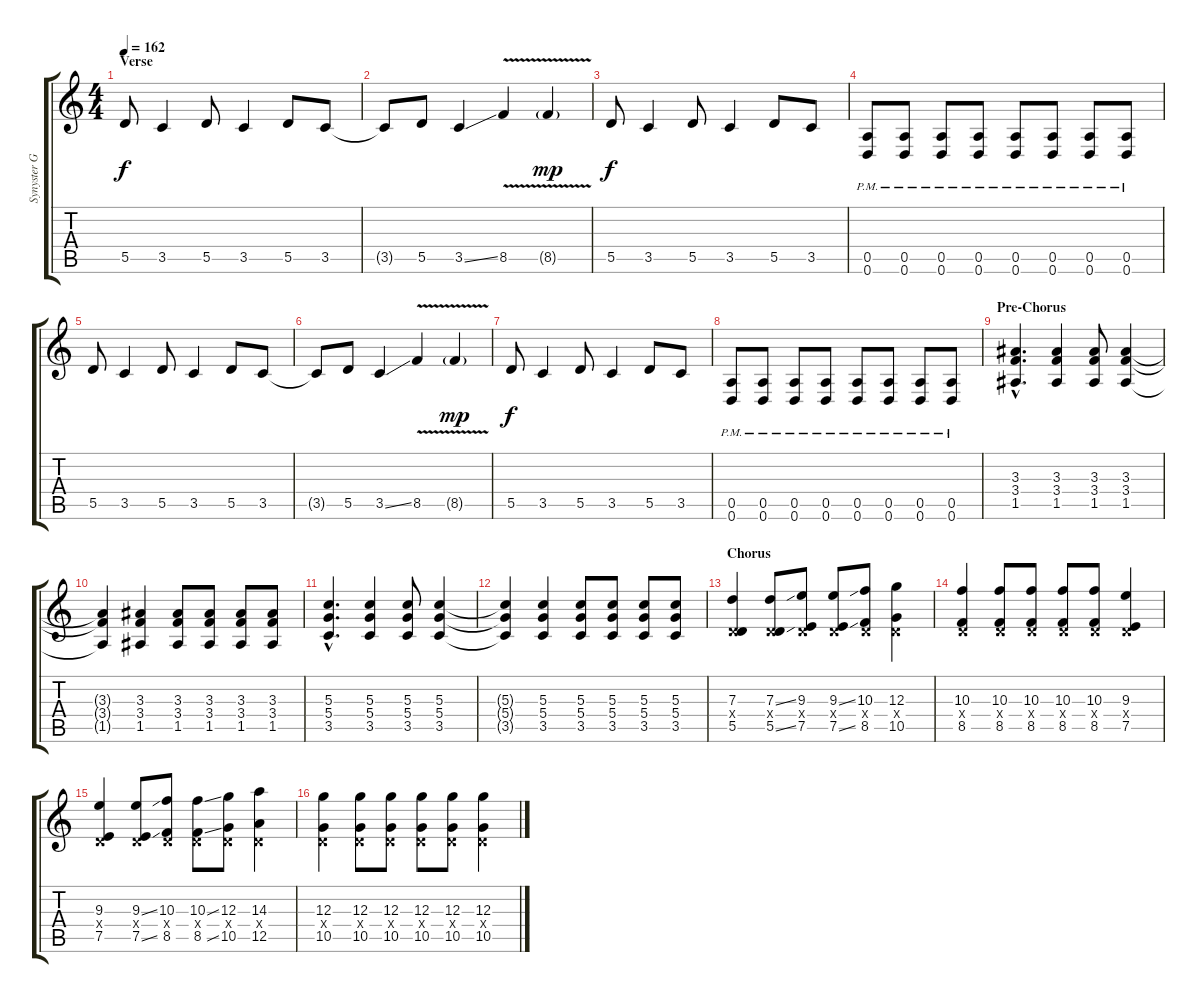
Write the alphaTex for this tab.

\track ("Synyster Gates" "Synyster G") {instrument distortionguitar}
\staff {score tabs}
\tuning (E4 B3 G3 D3 A2 D2) {hide}
\ts (4 4)
\section ("" "Verse")
\tempo 162
\clef g2
\ks c
5.5.8{dy f} 3.5.4 5.5.8 3.5.4 5.5.8 3.5.8 |
3.5{t}.8 5.5.8 3.5{ss}.4 8.5{v}.4 8.5{v g}.4{dy mp} |
5.5.8{dy f} 3.5.4 5.5.8 3.5.4 5.5.8 3.5.8 |
(0.5{pm} 0.6{pm}).8 (0.5{pm} 0.6{pm}).8 (0.5{pm} 0.6{pm}).8 (0.5{pm} 0.6{pm}).8 (0.5{pm} 0.6{pm}).8 (0.5{pm} 0.6{pm}).8 (0.5{pm} 0.6{pm}).8 (0.5{pm} 0.6{pm}).8 |
5.5.8 3.5.4 5.5.8 3.5.4 5.5.8 3.5.8 |
3.5{t}.8 5.5.8 3.5{ss}.4 8.5{v}.4 8.5{v g}.4{dy mp} |
5.5.8{dy f} 3.5.4 5.5.8 3.5.4 5.5.8 3.5.8 |
(0.5{pm} 0.6{pm}).8 (0.5{pm} 0.6{pm}).8 (0.5{pm} 0.6{pm}).8 (0.5{pm} 0.6{pm}).8 (0.5{pm} 0.6{pm}).8 (0.5{pm} 0.6{pm}).8 (0.5{pm} 0.6{pm}).8 (0.5{pm} 0.6{pm}).8 |
\section ("" "Pre-Chorus")
(3.3{hac} 3.4{hac} 1.5{hac}).4{d} (3.3 3.4 1.5).4 (3.3 3.4 1.5).8 (3.3 3.4 1.5).4 |
(3.3{t} 3.4{t} 1.5{t}).4 (3.3 3.4 1.5).4 (3.3 3.4 1.5).8 (3.3 3.4 1.5).8 (3.3 3.4 1.5).8 (3.3 3.4 1.5).8 |
(5.3{hac} 5.4{hac} 3.5{hac}).4{d} (5.3 5.4 3.5).4 (5.3 5.4 3.5).8 (5.3 5.4 3.5).4 |
(5.3{t} 5.4{t} 3.5{t}).4 (5.3 5.4 3.5).4 (5.3 5.4 3.5).8 (5.3 5.4 3.5).8 (5.3 5.4 3.5).8 (5.3 5.4 3.5).8 |
\section ("" "Chorus")
(7.3 0.4{x} 5.5).4{volume 12} (7.3{ss} 0.4{x} 5.5{ss}).8 (9.3 0.4{x} 7.5).8 (9.3{ss} 0.4{x} 7.5{ss}).8 (10.3 0.4{x} 8.5).8 (12.3 0.4{x} 10.5).4 |
(10.3 0.4{x} 8.5).4 (10.3 0.4{x} 8.5).8 (10.3 0.4{x} 8.5).8 (10.3 0.4{x} 8.5).8 (10.3 0.4{x} 8.5).8 (9.3 0.4{x} 7.5).4 |
(9.3 0.4{x} 7.5).4 (9.3{ss} 0.4{x} 7.5{ss}).8 (10.3 0.4{x} 8.5).8 (10.3{ss} 0.4{x} 8.5{ss}).8 (12.3 0.4{x} 10.5).8 (14.3 0.4{x} 12.5).4 |
(12.3 0.4{x} 10.5).4 (12.3 0.4{x} 10.5).8 (12.3 0.4{x} 10.5).8 (12.3 0.4{x} 10.5).8 (12.3 0.4{x} 10.5).8 (12.3 0.4{x} 10.5).4
